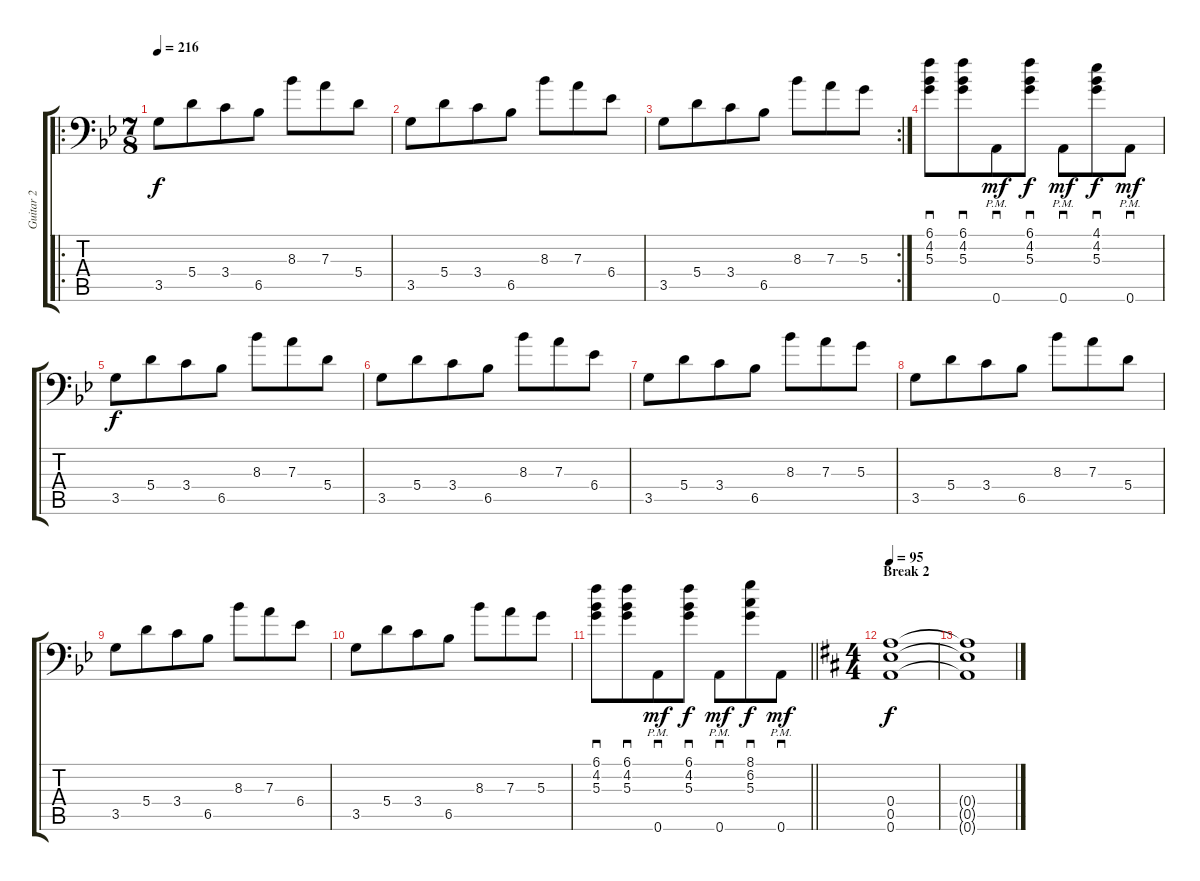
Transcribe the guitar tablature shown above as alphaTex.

\track ("Guitar 2" "Guitar 2") {instrument distortionguitar}
\staff {score tabs}
\tuning (B3 Gb3 D3 A2 E2 A1) {hide}
\ro
\ts (7 8)
\tempo 216
\clef f4
\ks gminor
3.5.8{dy f} 5.4.8 3.4.8 6.5.8 8.3.8 7.3.8 5.4.8 |
3.5.8 5.4.8 3.4.8 6.5.8 8.3.8 7.3.8 6.4.8 |
\rc 2
3.5.8 5.4.8 3.4.8 6.5.8 8.3.8 7.3.8 5.3.8 |
(6.1 4.2 5.3).8{sd} (6.1 4.2 5.3).8{sd} 0.6{pm}.8{sd dy mf} (6.1 4.2 5.3).8{sd dy f} 0.6{pm}.8{sd dy mf} (4.1 4.2 5.3).8{sd dy f} 0.6{pm}.8{sd dy mf} |
3.5.8{dy f} 5.4.8 3.4.8 6.5.8 8.3.8 7.3.8 5.4.8 |
3.5.8 5.4.8 3.4.8 6.5.8 8.3.8 7.3.8 6.4.8 |
3.5.8 5.4.8 3.4.8 6.5.8 8.3.8 7.3.8 5.3.8 |
3.5.8 5.4.8 3.4.8 6.5.8 8.3.8 7.3.8 5.4.8 |
3.5.8 5.4.8 3.4.8 6.5.8 8.3.8 7.3.8 6.4.8 |
3.5.8 5.4.8 3.4.8 6.5.8 8.3.8 7.3.8 5.3.8 |
\barLineRight lightlight
(6.1 4.2 5.3).8{sd} (6.1 4.2 5.3).8{sd} 0.6{pm}.8{sd dy mf} (6.1 4.2 5.3).8{sd dy f} 0.6{pm}.8{sd dy mf} (8.1 6.2 5.3).8{sd dy f} 0.6{pm}.8{sd dy mf} |
\ts (4 4)
\section ("" "Break 2")
\tempo 95
\ks bminor
(0.4 0.5 0.6).1{dy f} |
(0.4{t} 0.5{t} 0.6{t}).1
